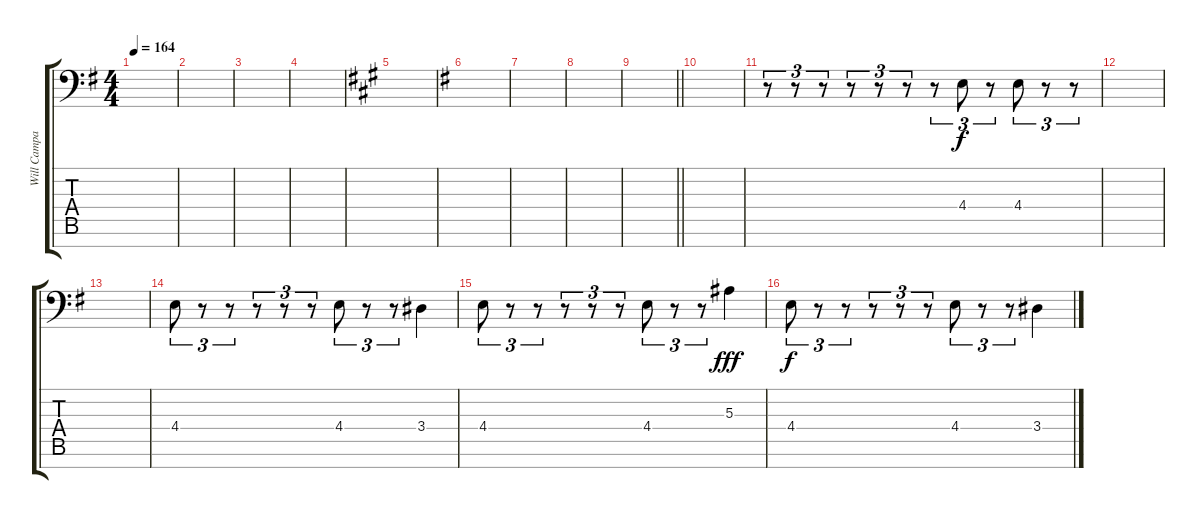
\track ("Will Campagna" "Will Campa") {instrument orchestrahit}
\staff {score tabs}
\tuning (D4 A3 F3 C3 G2 D2 G1) {hide}
\ts (4 4)
\tempo 164
\clef f4
\ks g
|
|
|
|
\ks a
|
\ks g
|
|
|
\barLineRight lightlight
|
|
r.8{tu (3 2)} r.8{tu (3 2)} r.8{tu (3 2)} r.8{tu (3 2)} r.8{tu (3 2)} r.8{tu (3 2)} r.8{tu (3 2)} 4.4.8{tu (3 2) dy f} r.8{tu (3 2)} 4.4.8{tu (3 2)} r.8{tu (3 2)} r.8{tu (3 2)} |
|
|
4.4.8{tu (3 2)} r.8{tu (3 2)} r.8{tu (3 2)} r.8{tu (3 2)} r.8{tu (3 2)} r.8{tu (3 2)} 4.4.8{tu (3 2)} r.8{tu (3 2)} r.8{tu (3 2)} 3.4.4 |
4.4.8{tu (3 2)} r.8{tu (3 2)} r.8{tu (3 2)} r.8{tu (3 2)} r.8{tu (3 2)} r.8{tu (3 2)} 4.4.8{tu (3 2)} r.8{tu (3 2)} r.8{tu (3 2)} 5.3.4{dy fff} |
4.4.8{tu (3 2) dy f} r.8{tu (3 2)} r.8{tu (3 2)} r.8{tu (3 2)} r.8{tu (3 2)} r.8{tu (3 2)} 4.4.8{tu (3 2)} r.8{tu (3 2)} r.8{tu (3 2)} 3.4.4
